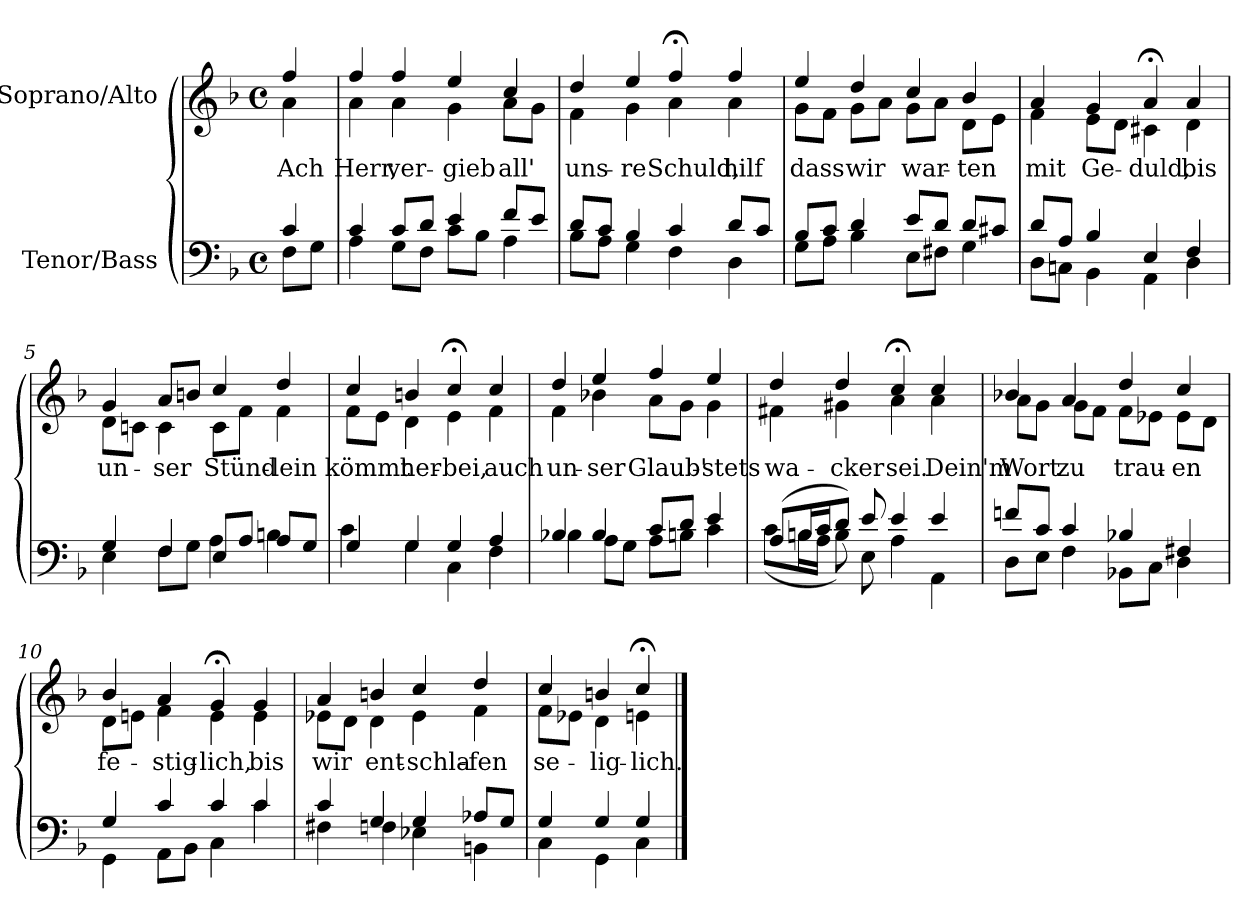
**kern	**kern	**text
*part2	*part1	*part1
*staff2	*staff1	*staff1
*I"Tenor/Bass	*I"Soprano/Alto	*
*clefF4	*clefG2	*
*k[b-]	*k[b-]	*
*M4/4	*M4/4	*
*met(c)	*met(c)	*
=	=	=
*^	*	*
!	!	!	!LO:LY:b
*	*	*^	*
4c/	8F\L	4ff/	4a\	Ach
.	8G\J	.	.	.
=1	=1	=1	=1	=1
!	!	!	!	!LO:LY:b
4c/	4A\	4ff/	4a\	Herr,
!	!	!	!	!LO:LY:b
8c/L	8G\L	4ff/	4a\	ver-
8d/J	8F\J	.	.	.
!	!	!	!	!LO:LY:b
4e/	8c\L	4ee/	4g\	-gieb
.	8B-\J	.	.	.
!	!	!	!	!LO:LY:b
8f/L	4A\	4cc/	8a\L	all'
8e/J	.	.	8g\J	.
=2	=2	=2	=2	=2
!	!	!	!	!LO:LY:b
8d/L	8B-\L	4dd/	4f\	uns-
8c/J	8A\J	.	.	.
!	!	!	!	!LO:LY:b
4B-/	4G\	4ee/	4g\	-re
!	!	!	!	!LO:LY:b
4c/	4F\	4ff;</	4a\	Schuld,
!	!	!	!	!LO:LY:b
8d/L	4D\	4ff/	4a\	hilf
8c/J	.	.	.	.
=3	=3	=3	=3	=3
!	!	!	!	!LO:LY:b
8B-/L	8G\L	4ee/	8g\L	dass
8c/J	8A\J	.	8f\J	.
!	!	!	!	!LO:LY:b
4d/	4B-\	4dd/	8g\L	wir
.	.	.	8a\J	.
!	!	!	!	!LO:LY:b
8e/L	8E\L	4cc/	8g\L	war-
8d/J	8F#X\J	.	8a\J	.
!	!	!	!	!LO:LY:b
8d/L	4G\	4b-/	8d\L	-ten
8c#X/J	.	.	8e\J	.
=4	=4	=4	=4	=4
!	!	!	!	!LO:LY:b
8d/L	8D\L	4a/	4f\	mit
8A/J	8Cn\J	.	.	.
!	!	!	!	!LO:LY:b
4B-/	4BB-\	4g/	8e\L	Ge-
.	.	.	8d\J	.
!	!	!	!	!LO:LY:b
4E/	4AA\	4a;</	4c#X\	-duld,
!	!	!	!	!LO:LY:b
4F/	4D\	4a/	4d\	bis
!!LO:LB:g=z	!!
=5	=5	=5	=5	=5
!	!	!	!	!LO:LY:b
4G/	4E\	4g/	8d\L	un-
.	.	.	8cn\J	.
!	!	!	!	!LO:LY:b
4F/	8F\L	8a/L	4c\	-ser
.	8G\J	8bn/J	.	.
!	!	!	!	!LO:LY:b
8E/L	4A\	4cc/	8c\L	Stünd-
8A/J	.	.	8f\J	.
!	!	!	!	!LO:LY:b
8A/L	4Bn\	4dd/	4f\	-lein
8G/J	.	.	.	.
=6	=6	=6	=6	=6
!	!	!	!	!LO:LY:b
4G/	4c\	4cc/	8f\L	kömmt
.	.	.	8e\J	.
!	!	!	!	!LO:LY:b
4G/	4G\	4bn/	4d\	her-
!	!	!	!	!LO:LY:b
4G/	4C\	4cc;</	4e\	-bei,
!	!	!	!	!LO:LY:b
4A/	4F\	4cc/	4f\	auch
=7	=7	=7	=7	=7
!	!	!	!	!LO:LY:b
4B-X/	4B-\	4dd/	4f\	un-
!	!	!	!	!LO:LY:b
4B-/	8A\L	4ee/	4b-X\	-ser
.	8G\J	.	.	.
!	!	!	!	!LO:LY:b
8c/L	8A\L	4ff/	8a\L	Glaub'-
8d/J	8Bn\J	.	8g\J	.
!	!	!	!	!LO:LY:b
4e/	4c\	4ee/	4g\	-stets
=8	=8	=8	=8	=8
!	!	!	!	!LO:LY:b
(8A/L	(8c\L	4dd/	4f#X\	wa-
16Bn/L	16B\L	.	.	.
16c/J	16A\JJ	.	.	.
!	!	!	!	!LO:LY:b
8d/J)	8B\)	4dd/	4g#X\	-cker
8e/	8E\	.	.	.
!	!	!	!	!LO:LY:b
4e/	4A\	4cc;</	4a\	sei.
!	!	!	!	!LO:LY:b
4e/	4AA\	4cc/	4a\	Dein'm
!!LO:LB:g=z	!!
=9	=9	=9	=9	=9
!	!	!	!	!LO:LY:b
8fn/L	8D\L	4b-X/	8a\L	Wort
8c/J	8E\J	.	8g\J	.
!	!	!	!	!LO:LY:b
4c/	4F\	4a/	8g\L	zu
.	.	.	8f\J	.
!	!	!	!	!LO:LY:b
4B-X/	8BB-X\L	4dd/	8f\L	trau-
.	8C\J	.	8e-X\J	.
!	!	!	!	!LO:LY:b
4F#X/	4D\	4cc/	8e-\L	-en
.	.	.	8d\J	.
=10	=10	=10	=10	=10
!	!	!	!	!LO:LY:b
4G/	4GG\	4b-/	8d\L	fe-
.	.	.	8en\J	.
!	!	!	!	!LO:LY:b
4c/	8AA\L	4a/	4f\	-stig-
.	8BB-\J	.	.	.
!	!	!	!	!LO:LY:b
4c/	4C\	4g;</	4e\	-lich,
!	!	!	!	!LO:LY:b
4c/	4c\	4g/	4e\	bis
=11	=11	=11	=11	=11
!	!	!	!	!LO:LY:b
4c/	4F#X\	4a/	8e-X\L	wir
.	.	.	8d\J	.
!	!	!	!	!LO:LY:b
4G/	4Fn\	4bn/	4d\	ent-
!	!	!	!	!LO:LY:b
4G/	4E-X\	4cc/	4e-\	-schla-
!	!	!	!	!LO:LY:b
8A-X/L	4BBn\	4dd/	4f\	-fen
8G/J	.	.	.	.
=12	=12	=12	=12	=12
!	!	!	!	!LO:LY:b
4G/	4C\	4cc/	8f\L	se-
.	.	.	8e-X\J	.
!	!	!	!	!LO:LY:b
4G/	4GG\	4bn/	4d\	-lig-
!	!	!	!	!LO:LY:b
4G/	4C\	4cc;</	4en\	-lich.
*v	*v	*	*	*
*	*v	*v	*
==	==	==
*-	*-	*-
